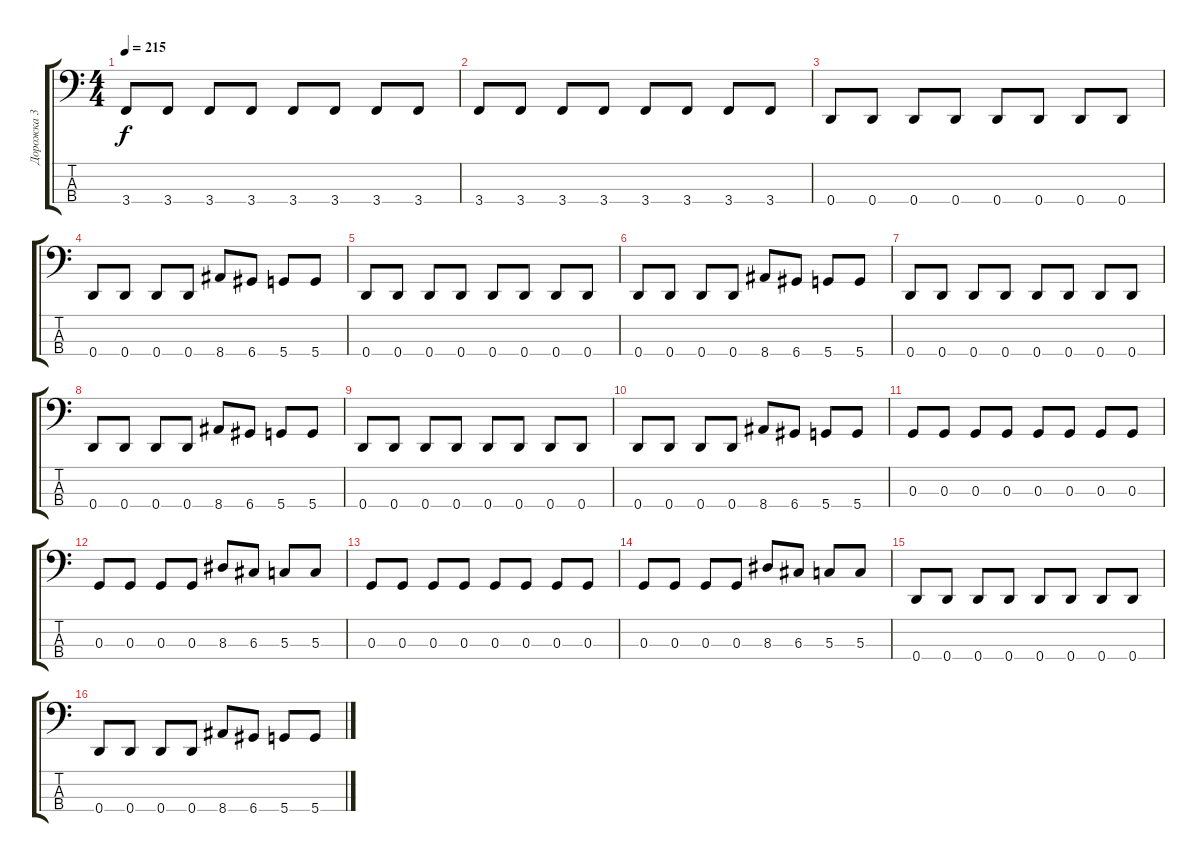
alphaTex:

\track ("Дорожка 3" "Дорожка 3") {instrument electricbasspick}
\staff {score tabs}
\tuning (F2 C2 G1 D1) {hide}
\ts (4 4)
\tempo 215
\clef f4
\ks c
3.4.8{dy f} 3.4.8 3.4.8 3.4.8 3.4.8 3.4.8 3.4.8 3.4.8 |
3.4.8 3.4.8 3.4.8 3.4.8 3.4.8 3.4.8 3.4.8 3.4.8 |
0.4.8 0.4.8 0.4.8 0.4.8 0.4.8 0.4.8 0.4.8 0.4.8 |
0.4.8 0.4.8 0.4.8 0.4.8 8.4.8 6.4.8 5.4.8 5.4.8 |
0.4.8 0.4.8 0.4.8 0.4.8 0.4.8 0.4.8 0.4.8 0.4.8 |
0.4.8 0.4.8 0.4.8 0.4.8 8.4.8 6.4.8 5.4.8 5.4.8 |
0.4.8 0.4.8 0.4.8 0.4.8 0.4.8 0.4.8 0.4.8 0.4.8 |
0.4.8 0.4.8 0.4.8 0.4.8 8.4.8 6.4.8 5.4.8 5.4.8 |
0.4.8 0.4.8 0.4.8 0.4.8 0.4.8 0.4.8 0.4.8 0.4.8 |
0.4.8 0.4.8 0.4.8 0.4.8 8.4.8 6.4.8 5.4.8 5.4.8 |
0.3.8 0.3.8 0.3.8 0.3.8 0.3.8 0.3.8 0.3.8 0.3.8 |
0.3.8 0.3.8 0.3.8 0.3.8 8.3.8 6.3.8 5.3.8 5.3.8 |
0.3.8 0.3.8 0.3.8 0.3.8 0.3.8 0.3.8 0.3.8 0.3.8 |
0.3.8 0.3.8 0.3.8 0.3.8 8.3.8 6.3.8 5.3.8 5.3.8 |
0.4.8 0.4.8 0.4.8 0.4.8 0.4.8 0.4.8 0.4.8 0.4.8 |
0.4.8 0.4.8 0.4.8 0.4.8 8.4.8 6.4.8 5.4.8 5.4.8
